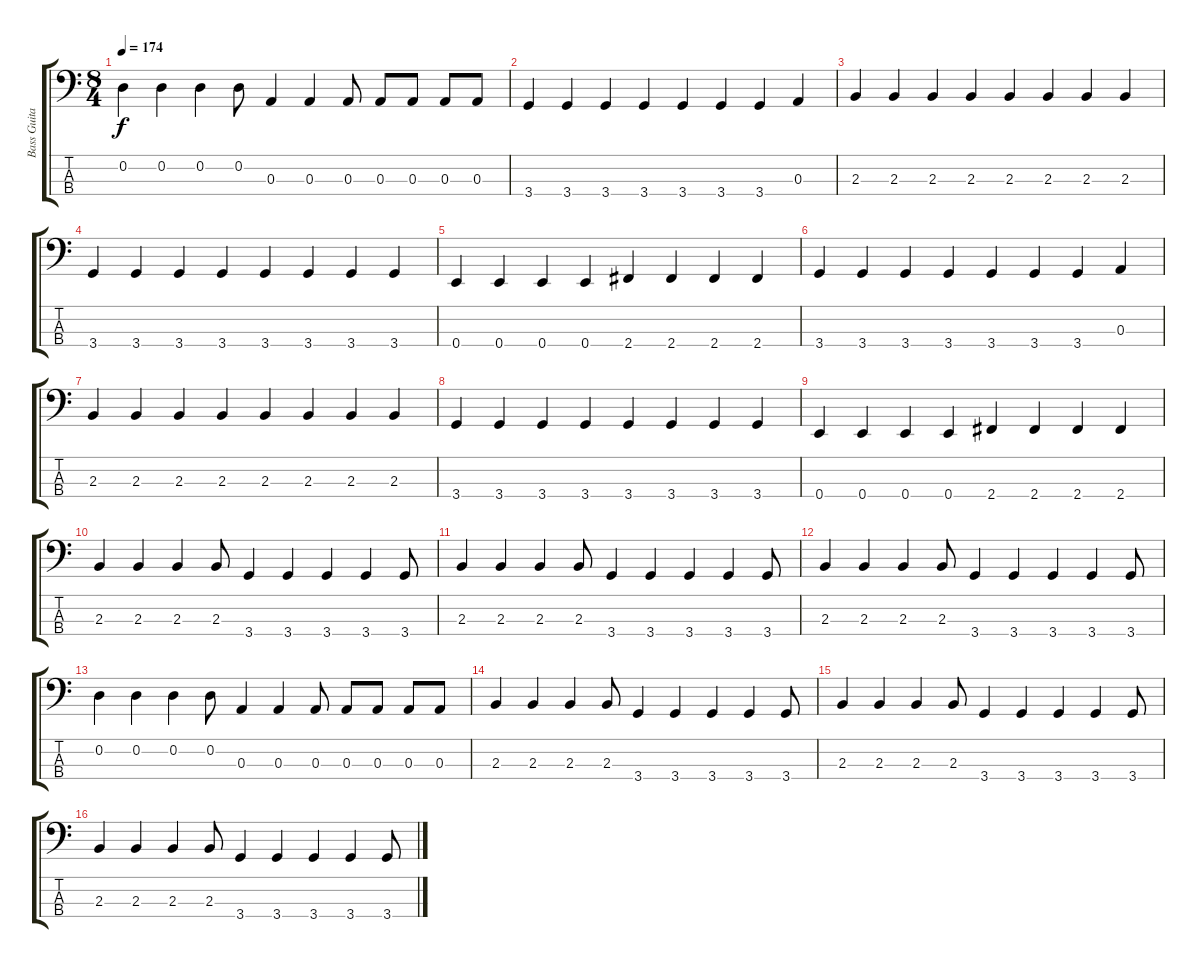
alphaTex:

\track ("Bass Guitar" "Bass Guita") {instrument electricbassfinger}
\staff {score tabs}
\tuning (G2 D2 A1 E1) {hide}
\ts (8 4)
\tempo 174
\clef f4
\ks c
0.2.4{dy f} 0.2.4 0.2.4 0.2.8 0.3.4 0.3.4 0.3.8 0.3.8 0.3.8 0.3.8 0.3.8 |
3.4.4 3.4.4 3.4.4 3.4.4 3.4.4 3.4.4 3.4.4 0.3.4 |
2.3.4 2.3.4 2.3.4 2.3.4 2.3.4 2.3.4 2.3.4 2.3.4 |
3.4.4 3.4.4 3.4.4 3.4.4 3.4.4 3.4.4 3.4.4 3.4.4 |
0.4.4 0.4.4 0.4.4 0.4.4 2.4.4 2.4.4 2.4.4 2.4.4 |
3.4.4 3.4.4 3.4.4 3.4.4 3.4.4 3.4.4 3.4.4 0.3.4 |
2.3.4 2.3.4 2.3.4 2.3.4 2.3.4 2.3.4 2.3.4 2.3.4 |
3.4.4 3.4.4 3.4.4 3.4.4 3.4.4 3.4.4 3.4.4 3.4.4 |
0.4.4 0.4.4 0.4.4 0.4.4 2.4.4 2.4.4 2.4.4 2.4.4 |
2.3.4 2.3.4 2.3.4 2.3.8 3.4.4 3.4.4 3.4.4 3.4.4 3.4.8 |
2.3.4 2.3.4 2.3.4 2.3.8 3.4.4 3.4.4 3.4.4 3.4.4 3.4.8 |
2.3.4 2.3.4 2.3.4 2.3.8 3.4.4 3.4.4 3.4.4 3.4.4 3.4.8 |
0.2.4 0.2.4 0.2.4 0.2.8 0.3.4 0.3.4 0.3.8 0.3.8 0.3.8 0.3.8 0.3.8 |
2.3.4 2.3.4 2.3.4 2.3.8 3.4.4 3.4.4 3.4.4 3.4.4 3.4.8 |
2.3.4 2.3.4 2.3.4 2.3.8 3.4.4 3.4.4 3.4.4 3.4.4 3.4.8 |
2.3.4 2.3.4 2.3.4 2.3.8 3.4.4 3.4.4 3.4.4 3.4.4 3.4.8
